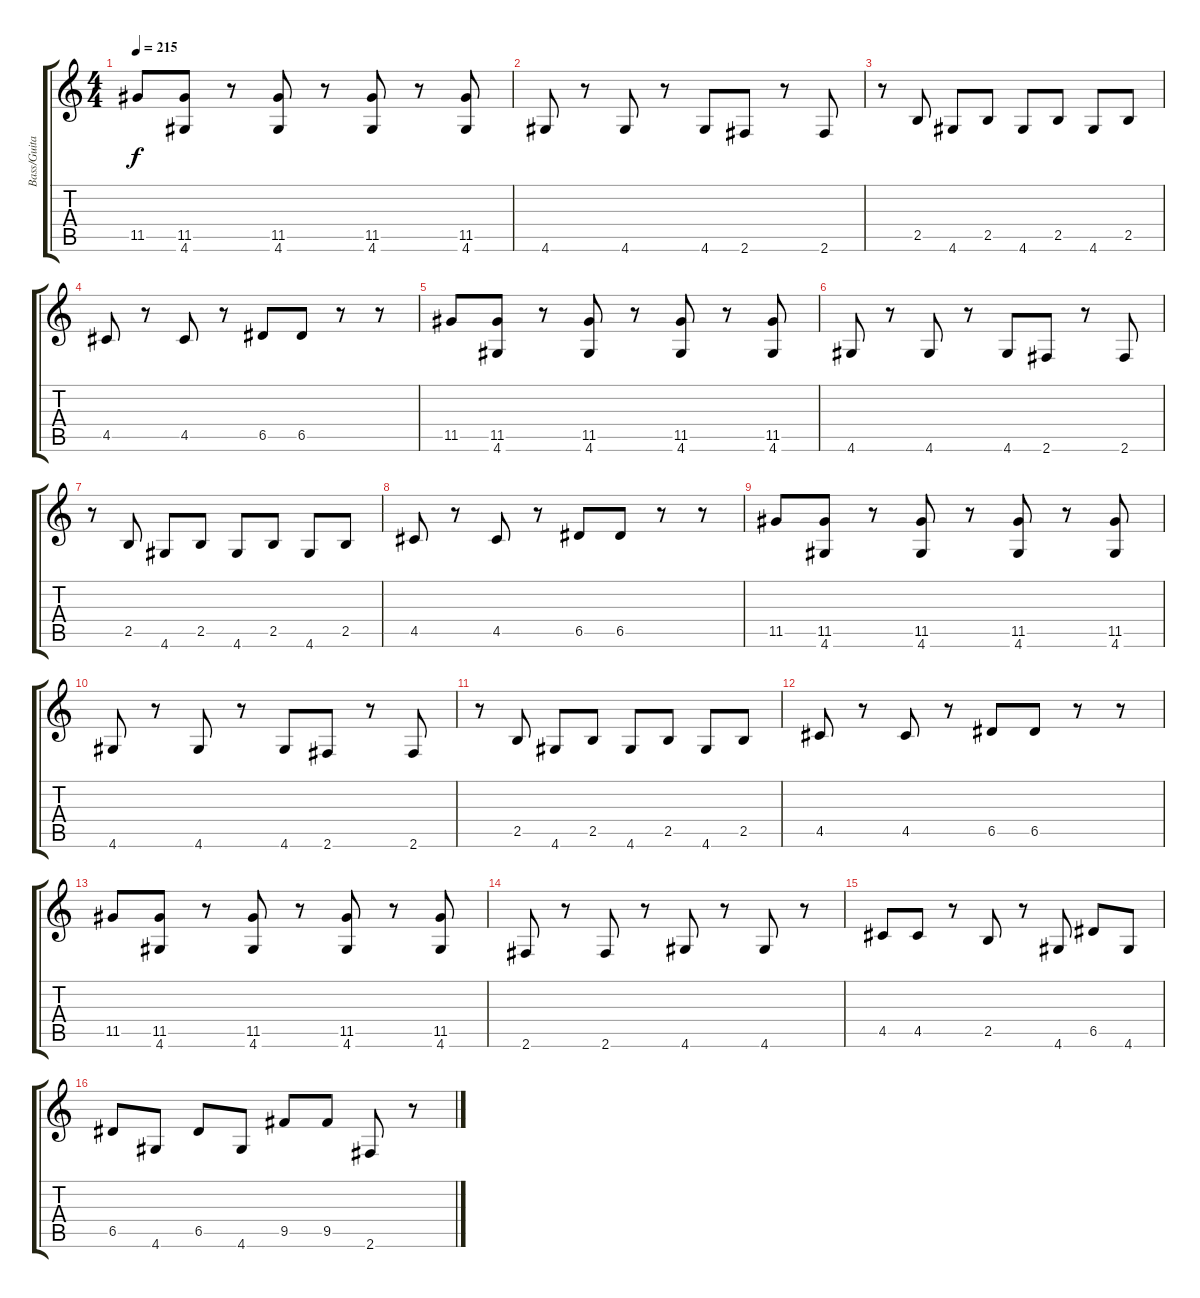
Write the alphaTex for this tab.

\track ("Bass/Guitar" "Bass/Guita") {instrument synthbass1}
\staff {score tabs}
\tuning (E4 B3 G3 D3 A2 E2) {hide}
\ts (4 4)
\tempo 215
\clef g2
\ks c
11.5.8{dy f} (11.5 4.6).8 r.8 (11.5 4.6).8 r.8 (11.5 4.6).8 r.8 (11.5 4.6).8 |
4.6.8 r.8 4.6.8 r.8 4.6.8 2.6.8 r.8 2.6.8 |
r.8 2.5.8 4.6.8 2.5.8 4.6.8 2.5.8 4.6.8 2.5.8 |
4.5.8 r.8 4.5.8 r.8 6.5.8 6.5.8 r.8 r.8 |
11.5.8 (11.5 4.6).8 r.8 (11.5 4.6).8 r.8 (11.5 4.6).8 r.8 (11.5 4.6).8 |
4.6.8 r.8 4.6.8 r.8 4.6.8 2.6.8 r.8 2.6.8 |
r.8 2.5.8 4.6.8 2.5.8 4.6.8 2.5.8 4.6.8 2.5.8 |
4.5.8 r.8 4.5.8 r.8 6.5.8 6.5.8 r.8 r.8 |
11.5.8 (11.5 4.6).8 r.8 (11.5 4.6).8 r.8 (11.5 4.6).8 r.8 (11.5 4.6).8 |
4.6.8 r.8 4.6.8 r.8 4.6.8 2.6.8 r.8 2.6.8 |
r.8 2.5.8 4.6.8 2.5.8 4.6.8 2.5.8 4.6.8 2.5.8 |
4.5.8 r.8 4.5.8 r.8 6.5.8 6.5.8 r.8 r.8 |
11.5.8 (11.5 4.6).8 r.8 (11.5 4.6).8 r.8 (11.5 4.6).8 r.8 (11.5 4.6).8 |
2.6.8 r.8 2.6.8 r.8 4.6.8 r.8 4.6.8 r.8 |
4.5.8 4.5.8 r.8 2.5.8 r.8 4.6.8 6.5.8 4.6.8 |
6.5.8 4.6.8 6.5.8 4.6.8 9.5.8 9.5.8 2.6.8 r.8
